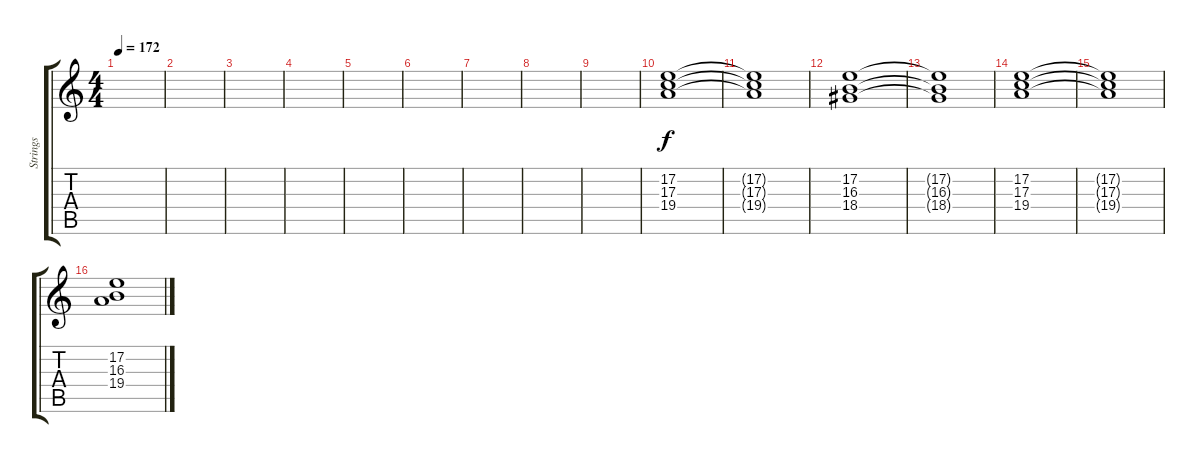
\track ("Strings" "Strings") {instrument stringensemble2}
\staff {score tabs}
\tuning (E4 B3 G3 D3 A2 E2) {hide}
\ts (4 4)
\tempo 172
\clef g2
\ks c
|
|
|
|
|
|
|
|
|
(17.2 17.3 19.4).1 |
(17.2{t} 17.3{t} 19.4{t}).1 |
(17.2 16.3 18.4).1 |
(17.2{t} 16.3{t} 18.4{t}).1 |
(17.2 17.3 19.4).1 |
(17.2{t} 17.3{t} 19.4{t}).1 |
(17.2 16.3 19.4).1
